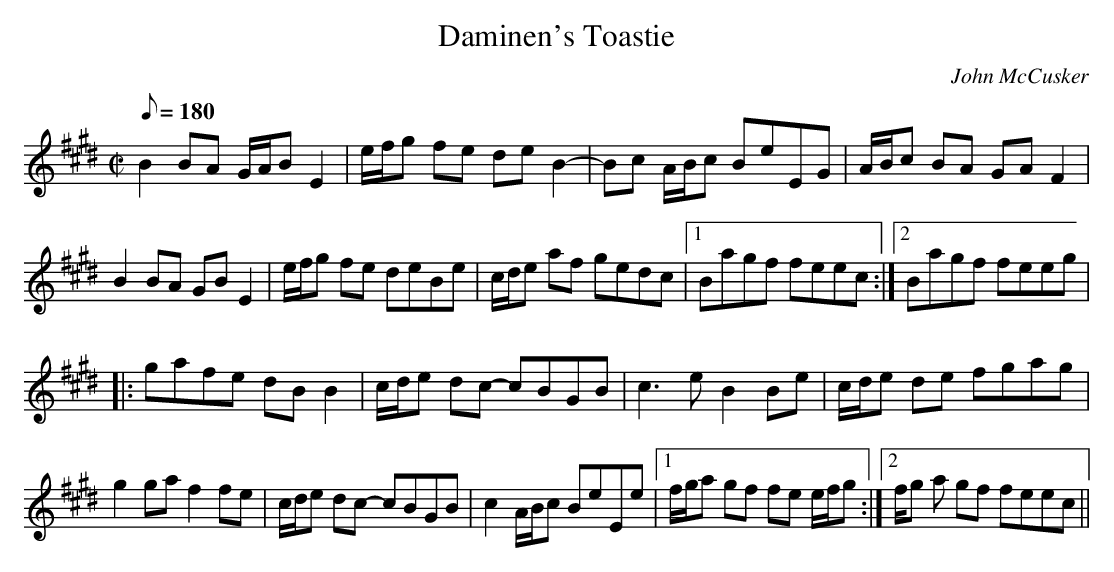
X:1
T:Daminen's Toastie
M:C|
L:1/8
Q:180
C:John McCusker
K:E
B2BA G/2A/2BE2|e/2f/2g fe deB2-|Bc A/2B/2c BeEG|A/2B/2c BA GAF2|
!B2BA GBE2|e/2f/2g fe deBe|c/2d/2e af gedc|1Bagf feec:|2Bagf feeg|
!|:gafe dBB2|c/2d/2e dc- cBGB|c3e B2Be|c/2d/2e de fgag|
!g2ga f2fe|c/2d/2e dc- cBGB|c2A/2B/2c BeEe|1f/2g/2a gf fe e/2f/2g:|2f/2g
/2a gf feec||
